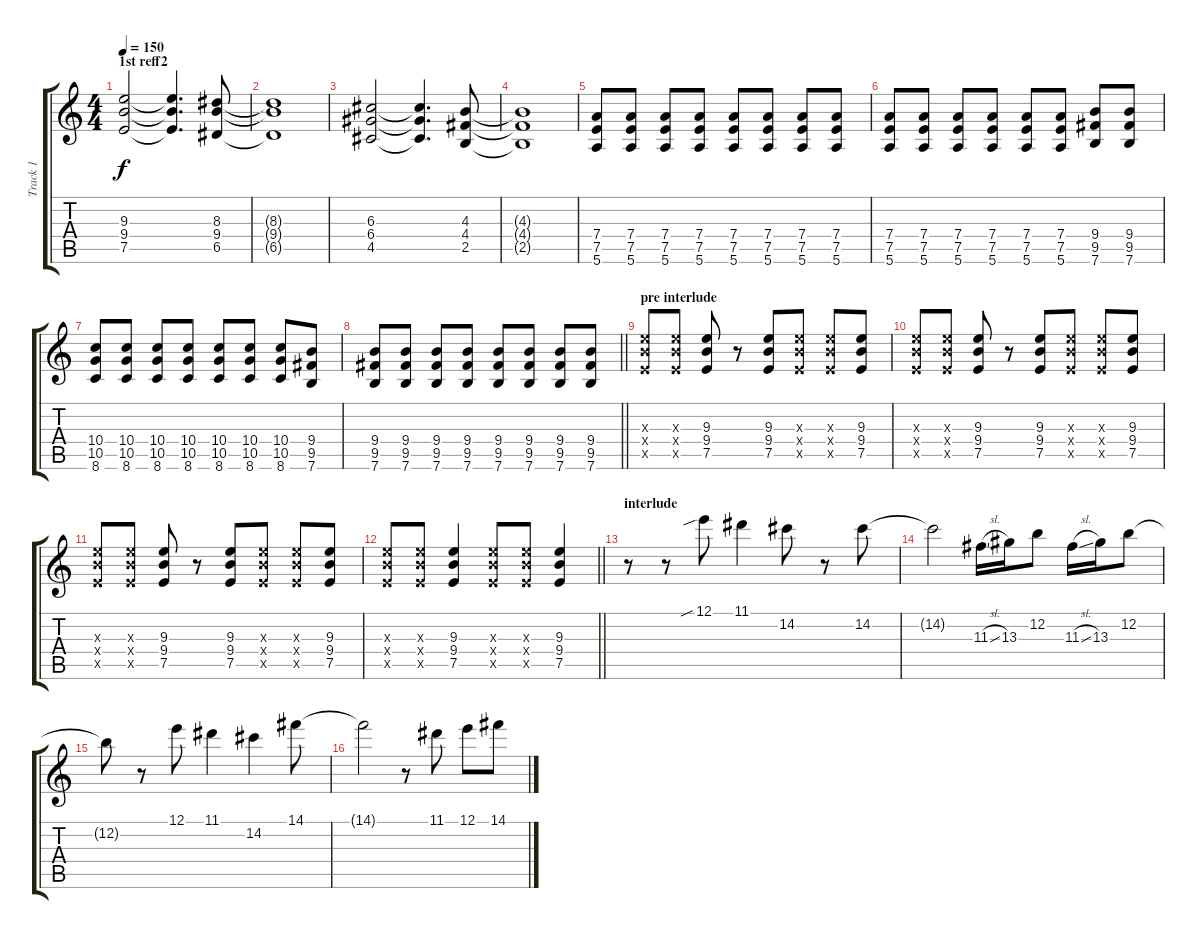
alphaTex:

\track ("Track 1" "Track 1") {instrument overdrivenguitar}
\staff {score tabs}
\tuning (E4 B3 G3 D3 A2 E2) {hide}
\ts (4 4)
\section ("" "1st reff2")
\tempo 150
\clef g2
\ks c
(9.3 9.4 7.5).2{dy f} (9.3{t} 9.4{t} 7.5{t}).4{d} (8.3 9.4 6.5).8 |
(8.3{t} 9.4{t} 6.5{t}).1 |
(6.3 6.4 4.5).2 (6.3{t} 6.4{t} 4.5{t}).4{d} (4.3 4.4 2.5).8 |
(4.3{t} 4.4{t} 2.5{t}).1 |
(7.4 7.5 5.6).8 (7.4 7.5 5.6).8 (7.4 7.5 5.6).8 (7.4 7.5 5.6).8 (7.4 7.5 5.6).8 (7.4 7.5 5.6).8 (7.4 7.5 5.6).8 (7.4 7.5 5.6).8 |
(7.4 7.5 5.6).8 (7.4 7.5 5.6).8 (7.4 7.5 5.6).8 (7.4 7.5 5.6).8 (7.4 7.5 5.6).8 (7.4 7.5 5.6).8 (9.4 9.5 7.6).8 (9.4 9.5 7.6).8 |
(10.4 10.5 8.6).8 (10.4 10.5 8.6).8 (10.4 10.5 8.6).8 (10.4 10.5 8.6).8 (10.4 10.5 8.6).8 (10.4 10.5 8.6).8 (10.4 10.5 8.6).8 (9.4 9.5 7.6).8 |
\barLineRight lightlight
(9.4 9.5 7.6).8 (9.4 9.5 7.6).8 (9.4 9.5 7.6).8 (9.4 9.5 7.6).8 (9.4 9.5 7.6).8 (9.4 9.5 7.6).8 (9.4 9.5 7.6).8 (9.4 9.5 7.6).8 |
\section ("" "pre interlude")
(9.3{x} 9.4{x} 7.5{x}).8 (9.3{x} 9.4{x} 7.5{x}).8 (9.3 9.4 7.5).8 r.8 (9.3 9.4 7.5).8 (9.3{x} 9.4{x} 7.5{x}).8 (9.3{x} 9.4{x} 7.5{x}).8 (9.3 9.4 7.5).8 |
(9.3{x} 9.4{x} 7.5{x}).8 (9.3{x} 9.4{x} 7.5{x}).8 (9.3 9.4 7.5).8 r.8 (9.3 9.4 7.5).8 (9.3{x} 9.4{x} 7.5{x}).8 (9.3{x} 9.4{x} 7.5{x}).8 (9.3 9.4 7.5).8 |
(9.3{x} 9.4{x} 7.5{x}).8 (9.3{x} 9.4{x} 7.5{x}).8 (9.3 9.4 7.5).8 r.8 (9.3 9.4 7.5).8 (9.3{x} 9.4{x} 7.5{x}).8 (9.3{x} 9.4{x} 7.5{x}).8 (9.3 9.4 7.5).8 |
\barLineRight lightlight
(9.3{x} 9.4{x} 7.5{x}).8 (9.3{x} 9.4{x} 7.5{x}).8 (9.3 9.4 7.5).4 (9.3{x} 9.4{x} 7.5{x}).8 (9.3{x} 9.4{x} 7.5{x}).8 (9.3 9.4 7.5).4 |
\section ("" "interlude")
r.8 r.8 12.1{sib}.8 11.1.4 14.2.8 r.8 14.2.8 |
14.2{t}.2 11.3{sl}.16 13.3.16 12.2.8 11.3{sl}.16 13.3.16 12.2.8 |
12.2{t}.8 r.8 12.1.8 11.1.4 14.2.4 14.1.8 |
14.1{t}.2 r.8 11.1.8 12.1.8 14.1.8
